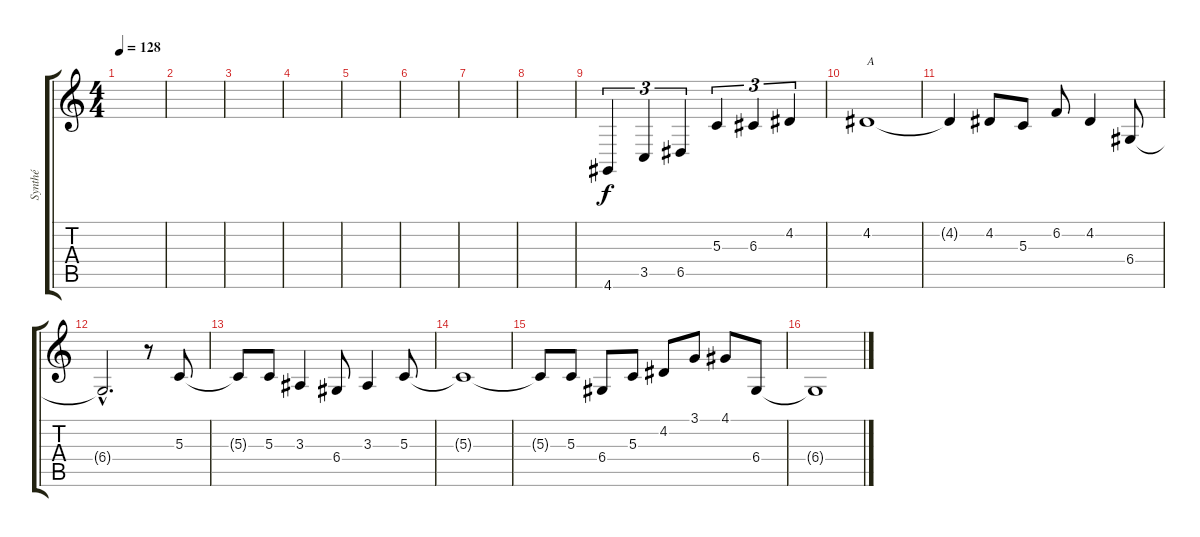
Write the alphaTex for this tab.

\track ("Synthé" "Synthé") {instrument stringensemble1}
\staff {score tabs}
\tuning (E4 B3 G3 D3 A2 E2) {hide}
\ts (4 4)
\tempo 128
\clef g2
\ks c
|
|
|
|
|
|
|
|
4.6.4{tu (3 2)} 3.5.4{tu (3 2)} 6.5.4{tu (3 2)} 5.3.4{tu (3 2)} 6.3.4{tu (3 2)} 4.2.4{tu (3 2)} |
4.2.1{txt "A"} |
4.2{t}.4 4.2.8 5.3.8 6.2.8 4.2.4 6.4.8 |
6.4{hac t}.2{d} r.8 5.3.8 |
5.3{t}.8 5.3.8 3.3.4 6.4.8 3.3.4 5.3.8 |
5.3{t}.1 |
5.3{t}.8 5.3.8 6.4.8 5.3.8 4.2.8 3.1.8 4.1.8 6.4.8 |
6.4{t}.1
